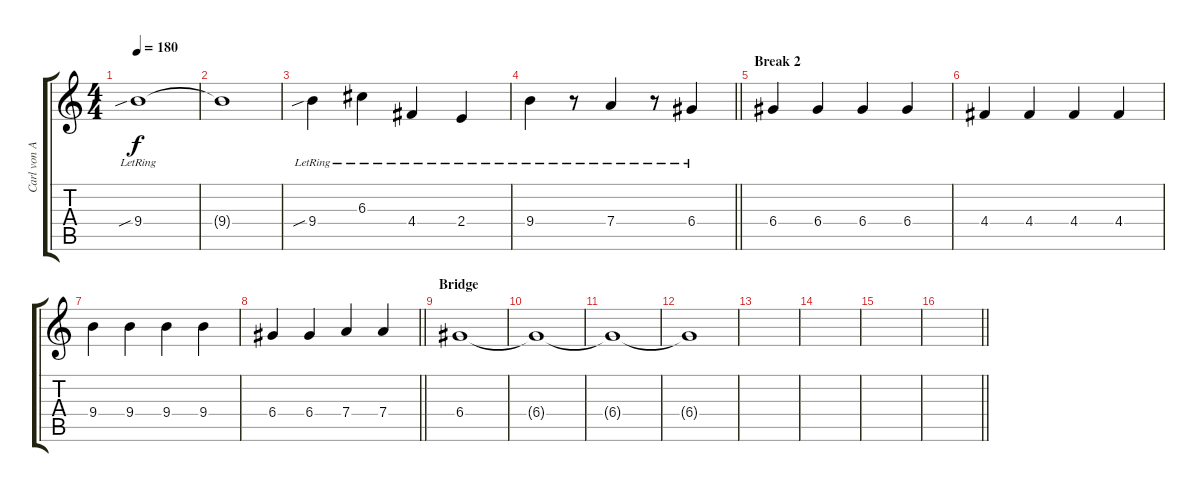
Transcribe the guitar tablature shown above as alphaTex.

\track ("Carl von Arbin - Lead Guitar" "Carl von A") {instrument electricguitarclean}
\staff {score tabs}
\tuning (E4 B3 G3 D3 A2 E2) {hide}
\ts (4 4)
\tempo 180
\clef g2
\ks c
9.4{sib lr}.1{dy f} |
9.4{t}.1 |
9.4{sib lr}.4 6.3{lr}.4 4.4{lr}.4 2.4{lr}.4 |
\barLineRight lightlight
9.4{lr}.4 r.8 7.4{lr}.4 r.8 6.4{lr}.4 |
\section ("" "Break 2")
6.4.4 6.4.4 6.4.4 6.4.4 |
4.4.4 4.4.4 4.4.4 4.4.4 |
9.4.4 9.4.4 9.4.4 9.4.4 |
\barLineRight lightlight
6.4.4 6.4.4 7.4.4 7.4.4 |
\section ("" "Bridge")
6.4.1 |
6.4{t}.1 |
6.4{t}.1 |
6.4{t}.1 |
|
|
|
\barLineRight lightlight
